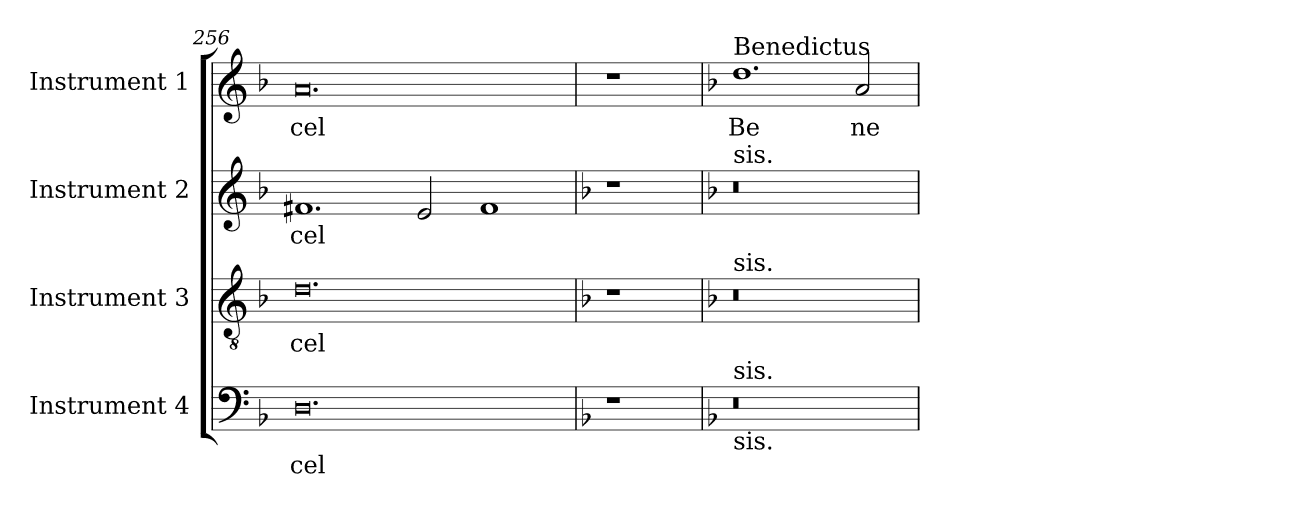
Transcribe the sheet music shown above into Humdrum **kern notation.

**kern	**text	**kern	**text	**kern	**text	**kern	**text
*part4	*part4	*part3	*part3	*part2	*part2	*part1	*part1
*staff4	*staff4	*staff3	*staff3	*staff2	*staff2	*staff1	*staff1
*I"Instrument 4	*	*I"Instrument 3	*	*I"Instrument 2	*	*I"Instrument 1	*
*clefF4	*	*clefGv2	*	*clefG2	*	*clefG2	*
*k[b-]	*	*k[b-]	*	*k[b-]	*	*k[b-]	*
*F:	*	*F:	*	*F:	*	*F:	*
=256	=256	=256	=256	=256	=256	=256	=256
!	!LO:LY:b:cj	!	!LO:LY:b:cj	!	!LO:LY:b:cj	!	!LO:LY:b:cj
0.D	cel	0.d	-cel-	1.f#X	cel	0.a	cel
!	!	!	!	!	!LO:LY:b:cj	!	!
.	.	.	.	2e/	.	.	.
!	!	!	!	!	!LO:LY:b:cj	!	!
.	.	.	.	1f#	.	.	.
=257	=257	=257	=257	=257	=257	=257	=257
*	*	*	*	*	*	*k[]	*
*	*	*	*	*	*	*C:	*
1r	.	1r	.	1r	.	1r	.
!!LO:LB:g=z
=258!	=258!	=258!	=258!	=258!	=258!	=258!	=258!
*	*	*	*	*	*	*k[b-]	*
*	*	*	*	*	*	*F:	*
!	!	!	!	!	!	!LO:TX:a:t=Benedictus	!
!	!	!	!	!LO:TX:a:t=sis.	!	!	!
!	!	!LO:TX:a:t=sis.	!	!	!	!	!
!LO:TX:a:t=sis.	!	!	!	!	!	!	!
!LO:TX:b:t=sis.	!	!	!	!	!	!	!
!	!	!	!	!	!	!	!LO:LY:b:cj
0r	.	0r	.	0r	.	1.dd	Be
!	!	!	!	!	!	!	!LO:LY:b:cj
.	.	.	.	.	.	2a/	ne
=	=	=	=	=	=	=	=
*-	*-	*-	*-	*-	*-	*-	*-
